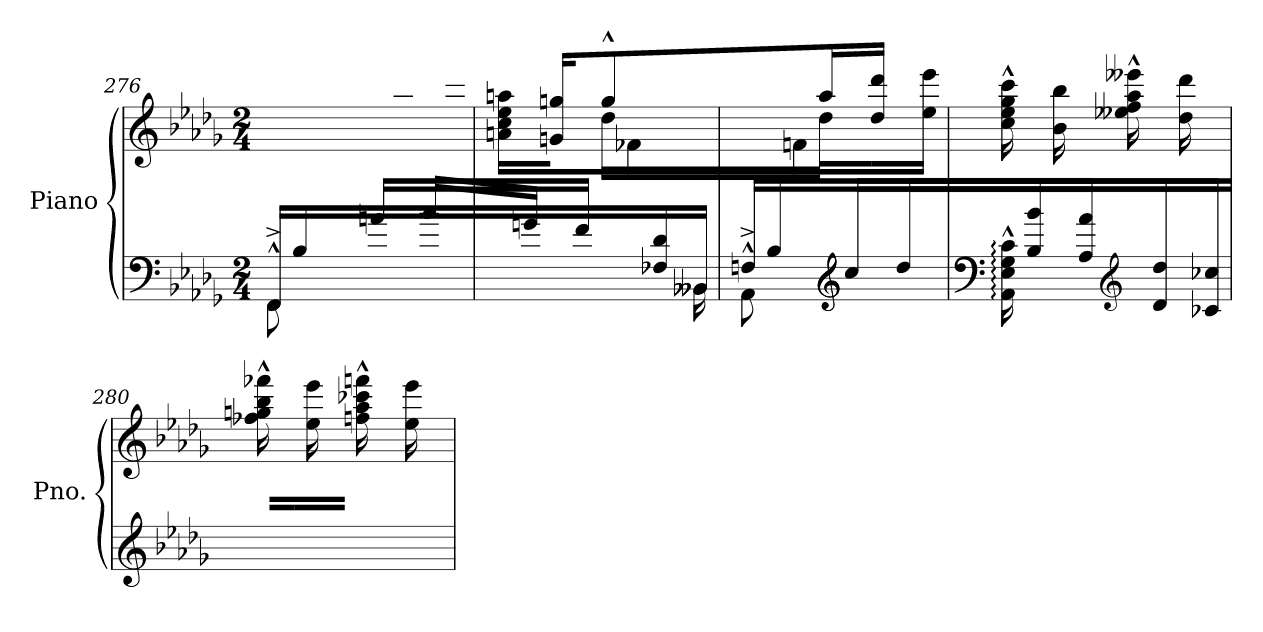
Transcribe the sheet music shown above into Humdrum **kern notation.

**kern	**kern
*part1	*part1
*staff2	*staff1
*I"Piano	*
*I'Pno.	*
*clefF4	*clefG2
*k[b-e-a-d-g-]	*k[b-e-a-d-g-]
*D-:	*D-:
*M2/4	*M2/4
=276	=276
*^	*^
*	*^	*	*
4ryy	16FF/LL	8FF^^^\	8.ryy	8ryy
.	16B-/	.	.	.
.	8ryy	4.ryy	.	16dn\
.	.	.	16ff/	16b-\JJ
16an/LL	4ryy	.	16ryy	4ryy
16ryy	.	.	16b-\ 16ddn\ 16ff\ 16bb-\JJ	.
16b-/LL	.	.	16ryy	.
16ryy	.	.	16cc\ 16ccc\JJ	.
=277	=277	=277	=277	=277
16ryy	4ryy	4..ryy	16an\ 16cc\ 16ee-\ 16aan\LL	4ryy
16gn/JJ	.	.	16ryy	.
16ryy	.	.	16g\ 16ggn\LL	.
16f/JJ	.	.	16ryy	.
4ryy	8ryy	.	8gg^^/	16dd-\LL
.	.	.	.	16f-X\
.	16F-X/ 16d-/	.	8ryy	8ryy
.	16BB--X/JJ	16BB--\	.	.
!!LO:LB:g=z	!!
=278	=278	=278	=278	=278
4ryy	16Fn/LL	8AA-^^^\	8.ryy	8ryy
.	16B-/	.	.	.
.	8ryy	4.ryy	.	16fn\
.	.	.	16aa-/	16dd-\JJ
*clefG2	*	*	*	*
16cc/LL	4ryy	.	16ryy	4ryy
16ryy	.	.	16dd-\ 16ddd-\JJ	.
16dd-/LL	.	.	16ryy	.
16ryy	.	.	16ee-\ 16eee-\JJ	.
*v	*v	*v	*	*
*	*v	*v
=279	=279
*clefF4	*
*^	*
16ryy	16AA-\:^^ 16E-\:^^ 16G-\:^^ 16c\:^^	16cc\^^ 16ee-\^^ 16gg-\^^ 16ccc\^^LL
16B-/ 16b-/	4..ryy	16ryy
16ryy	.	16b-\ 16bb-\
16A-/ 16a-/JJ	.	16ryy
*clefG2	*	*
16ryy	.	16ee--X\^^ 16ff\^^ 16aa-\^^ 16eee--X\^^LL
16d-/ 16dd-/	.	16ryy
16ryy	.	16dd-\ 16ddd-\
16c-X/ 16cc-X/JJ	.	16ryy
=280	=280	=280
16ryy	2ryy	16ff-X\^^ 16ggn\^^ 16bb-\^^ 16fff-X\^^LL
16e-/ 16ee-/	.	16ryy
16ryy	.	16ee-\ 16eee-\
16d-/ 16dd-/JJ	.	16ryy
16ryy	.	16ffn\^^ 16aa-\^^ 16ccc-X\^^ 16fffn\^^LL
16e-/ 16ee-/	.	16ryy
16ryy	.	16ee-\ 16eee-\
16dn/ 16ddn/JJ	.	16ryy
*v	*v	*
=	=
*-	*-
